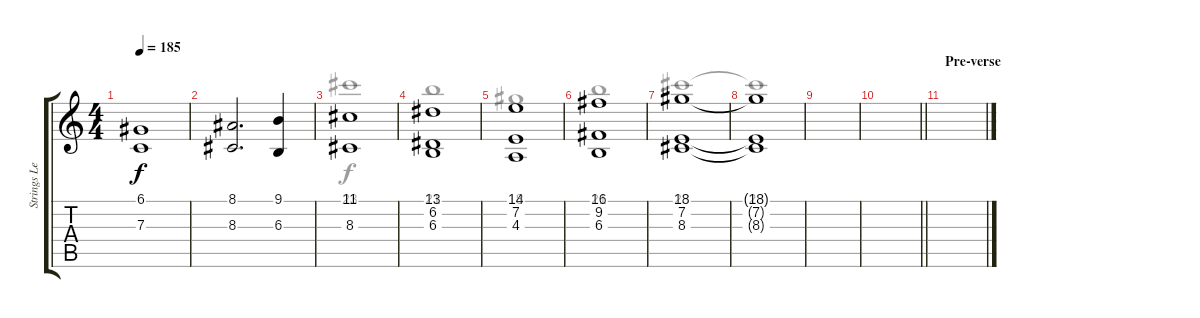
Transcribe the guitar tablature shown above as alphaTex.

\track ("Strings Lead" "Strings Le") {instrument stringensemble1}
\staff {score tabs}
\tuning (D4 A3 F3 C3 G2 D2) {hide}
\voice
\ts (4 4)
\tempo 185
\clef g2
\ks c
(6.1 7.3).1{dy f} |
(8.1 8.3).2{d} (9.1 6.3).4 |
(11.1 8.3).1 |
(13.1 6.2 6.3).1 |
(14.1 7.2 4.3).1 |
(16.1 9.2 6.3).1 |
(18.1 7.2 8.3).1 |
(18.1{t} 7.2{t} 8.3{t}).1 |
|
\barLineRight lightlight
|
\section ("" "Pre-verse")
|
|
|
|
|
\voice
\clef g2
\ottava regular
\simile none
\ks c
|
|
23.1.1 |
21.1.1 |
18.1.1 |
21.1.1 |
23.1.1 |
23.1{t}.1 |
|
\barLineRight lightlight
|
|
|
|
|
|
